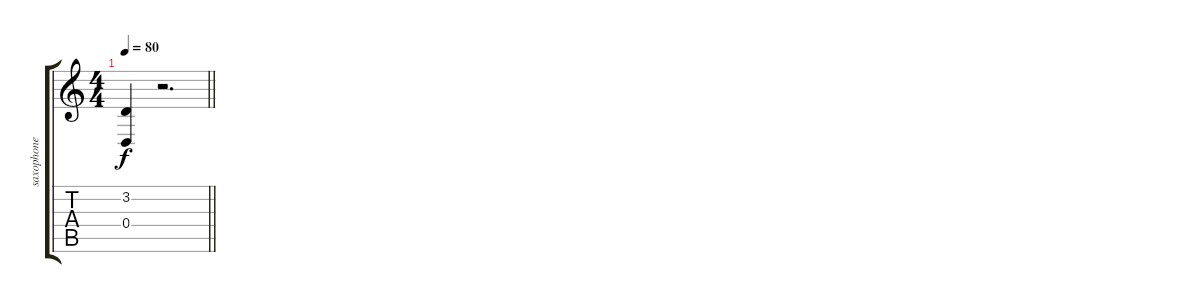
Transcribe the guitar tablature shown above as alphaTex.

\track ("saxophone" "saxophone") {instrument tenorsax}
\staff {score tabs}
\tuning (E4 B3 G3 D3 A2 E2) {hide}
\ts (4 4)
\tempo 80
\clef g2
\barLineRight lightlight
\ks c
(3.2 0.4).4{dy f} r.2{d}
